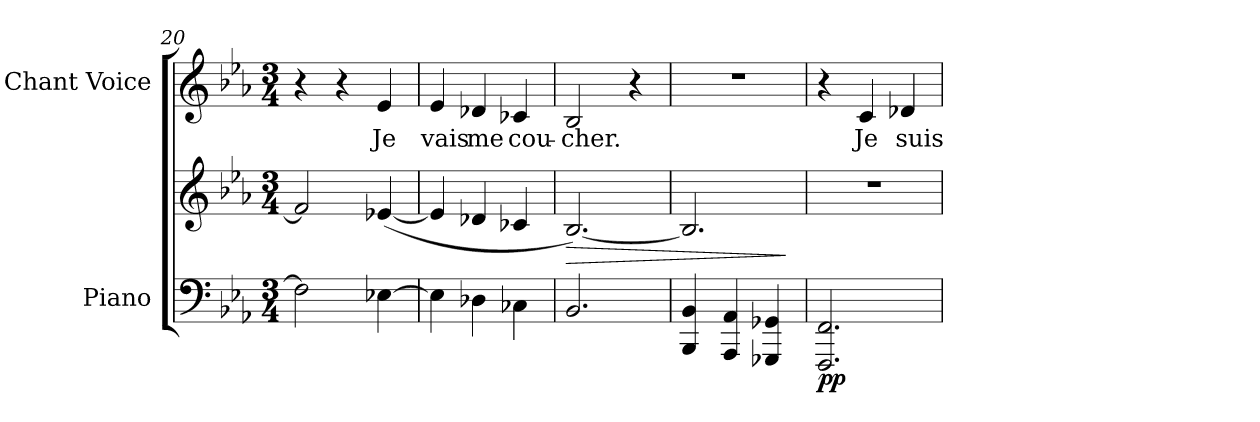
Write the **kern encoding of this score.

**kern	**kern	**dynam	**kern	**text
*part2	*part2	*part2	*part1	*part1
*staff3	*staff2	*staff2/3	*staff1	*staff1
*I"Piano	*	*	*I"Chant Voice	*
*I'Pno	*	*	*	*
*clefF4	*clefG2	*	*clefG2	*
*k[b-e-a-]	*k[b-e-a-]	*	*k[b-e-a-]	*
*M3/4	*M3/4	*	*M3/4	*
=20	=20	=20	=20	=20
2F\]	2f/]	.	4r	.
.	.	.	4r	.
[4E-X\	([4e-X/	.	4e-/	Je
=21	=21	=21	=21	=21
4E-\]	4e-/]	.	4e-/	vais
4D-X\	4d-X/	.	4d-X/	me
4C-X\	4c-X/	.	4c-X/	cou-
=22	=22	=22	=22	=22
!	!	!LO:HP:b	!	!
2.BB-/	[2.B-/)	>	2B-/	-cher.
.	.	.	4r	.
=23	=23	=23	=23	=23
4BBB-/ 4BB-/	2.B-/]	.	2.r	.
4AAA-/ 4AA-/	.	.	.	.
4GGG-X/ 4GG-X/	.	.	.	.
.	.	]	.	.
=24	=24	=24	=24	=24
!	!	!LO:DY:b=2	!	!
2.FFF/ 2.FF/	2.r	pp	4r	.
.	.	.	4c/	Je
.	.	.	4d-X/	suis
=	=	=	=	=
*-	*-	*-	*-	*-
